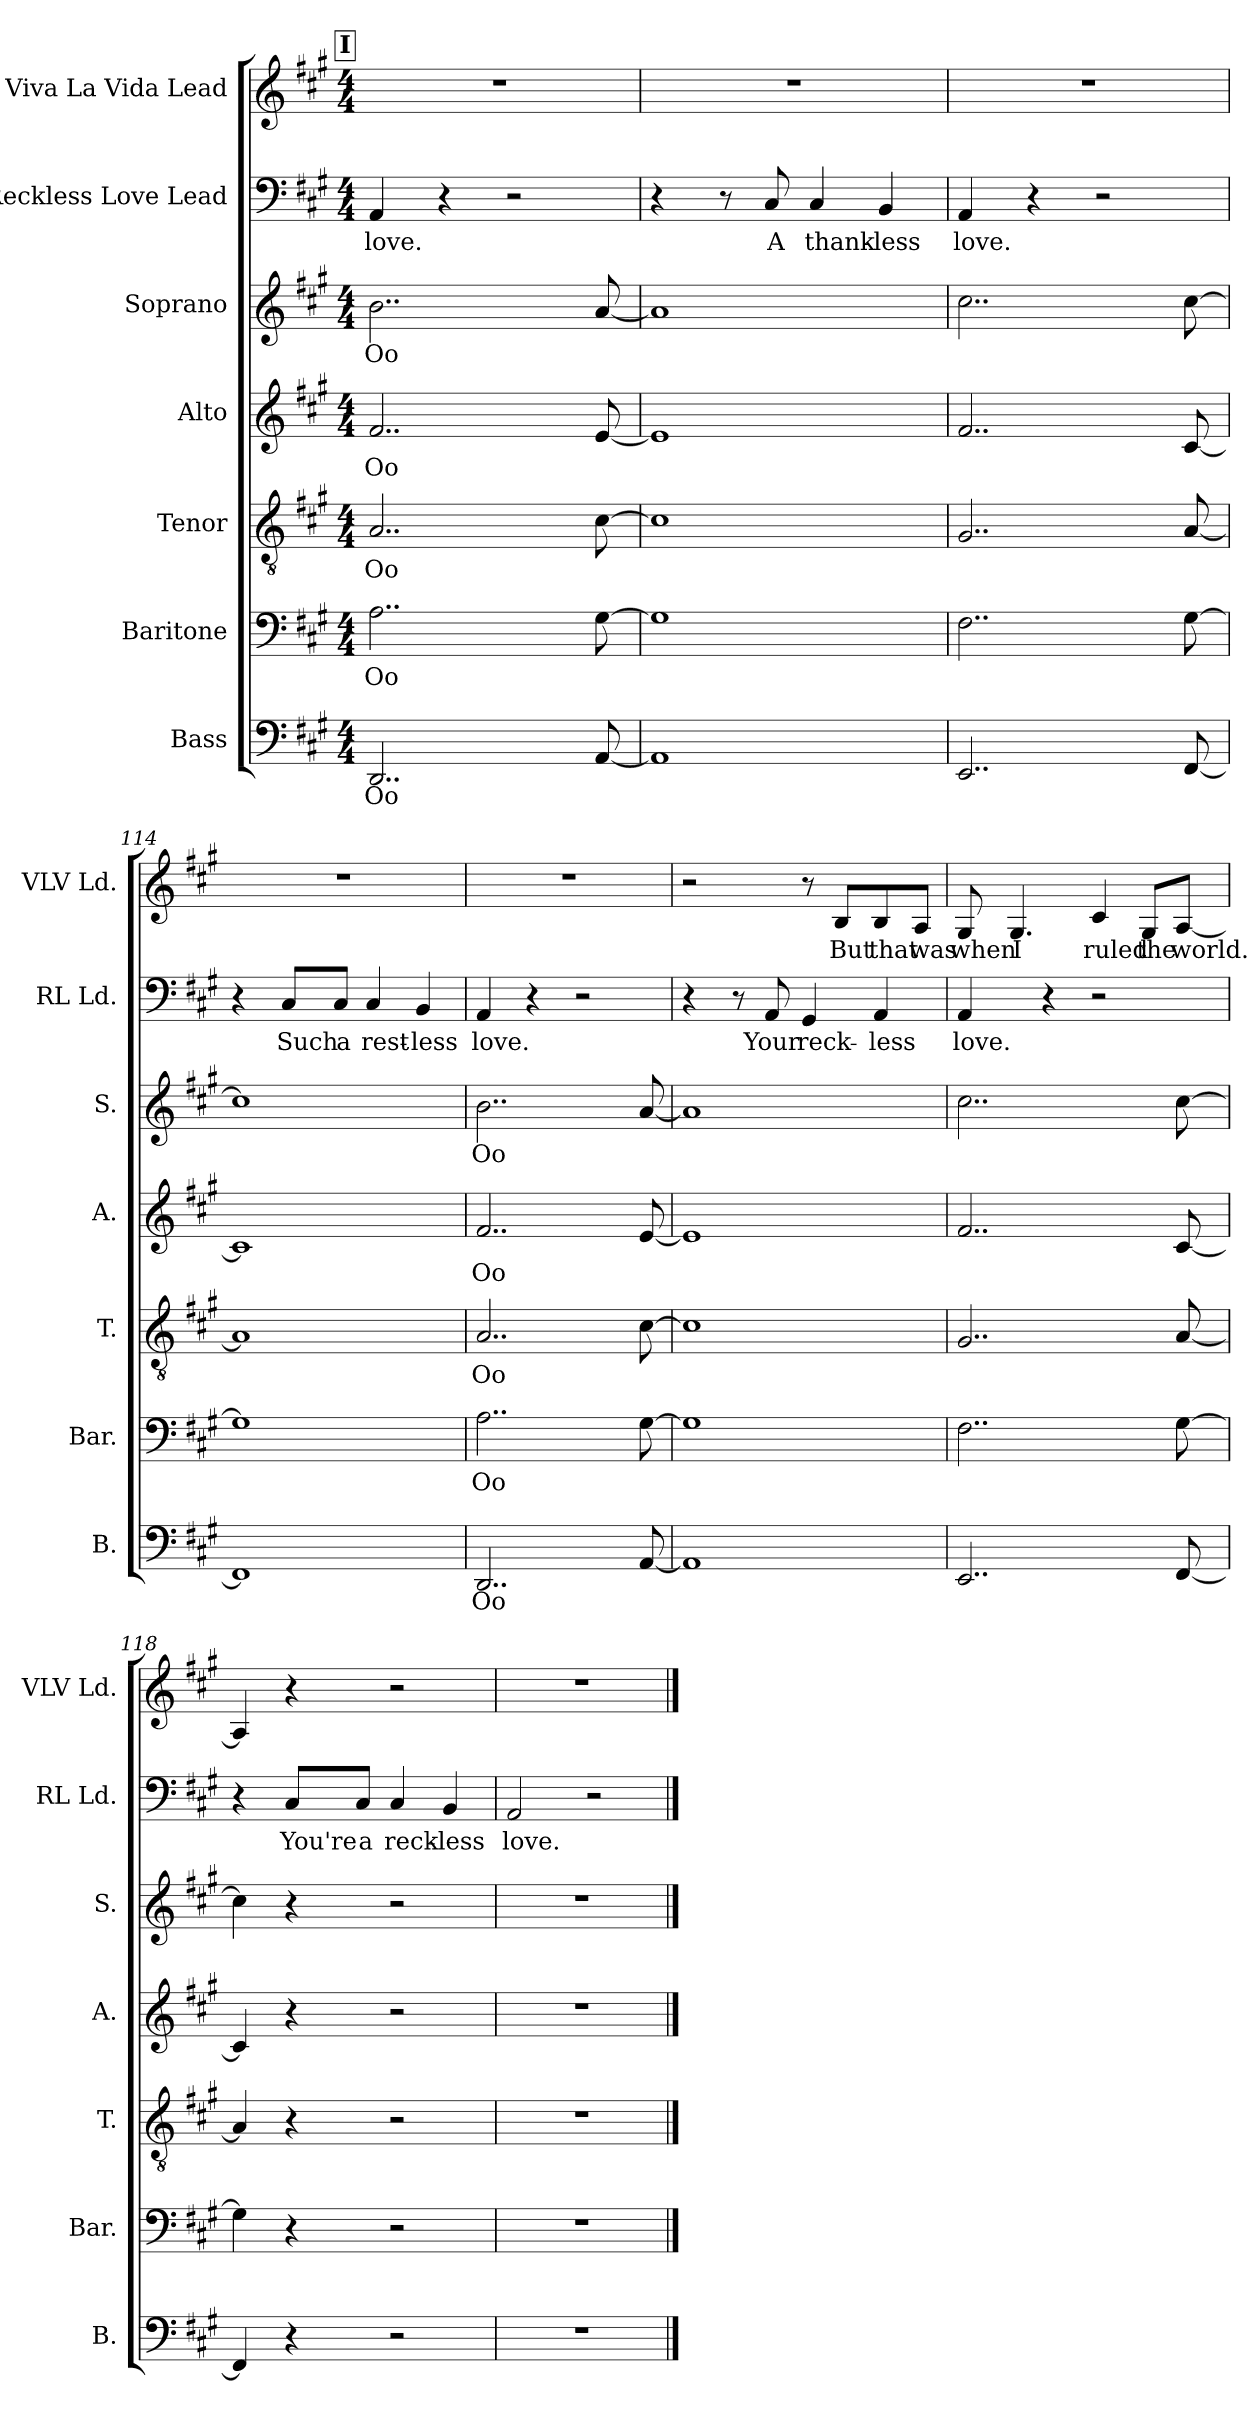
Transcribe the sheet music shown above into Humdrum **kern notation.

**kern	**text	**kern	**text	**kern	**text	**kern	**text	**kern	**text	**kern	**text	**kern	**text
*part7	*part7	*part6	*part6	*part5	*part5	*part4	*part4	*part3	*part3	*part2	*part2	*part1	*part1
*staff7	*staff7	*staff6	*staff6	*staff5	*staff5	*staff4	*staff4	*staff3	*staff3	*staff2	*staff2	*staff1	*staff1
*I"Bass	*	*I"Baritone	*	*I"Tenor	*	*I"Alto	*	*I"Soprano	*	*I"Reckless Love Lead	*	*I"Viva La Vida Lead	*
*I'B.	*	*I'Bar.	*	*I'T.	*	*I'A.	*	*I'S.	*	*I'RL Ld.	*	*I'VLV Ld.	*
*clefF4	*	*clefF4	*	*clefGv2	*	*clefG2	*	*clefG2	*	*clefF4	*	*clefG2	*
*k[f#c#g#]	*	*k[f#c#g#]	*	*k[f#c#g#]	*	*k[f#c#g#]	*	*k[f#c#g#]	*	*k[f#c#g#]	*	*k[f#c#g#]	*
*M4/4	*	*M4/4	*	*M4/4	*	*M4/4	*	*M4/4	*	*M4/4	*	*M4/4	*
!!LO:REH:place=s1:a:B:fs=14:t=I
=111	=111	=111	=111	=111	=111	=111	=111	=111	=111	=111	=111	=111	=111
2..DD/	Oo	2..A\	Oo	2..A/	Oo	2..f#/	Oo	2..b\	Oo	4AA/	love.	1r	.
.	.	.	.	.	.	.	.	.	.	4r	.	.	.
.	.	.	.	.	.	.	.	.	.	2r	.	.	.
[8AA/	.	[8G#\	.	[8c#\	.	[8e/	.	[8a/	.	.	.	.	.
=112	=112	=112	=112	=112	=112	=112	=112	=112	=112	=112	=112	=112	=112
1AA]	.	1G#]	.	1c#]	.	1e]	.	1a]	.	4r	.	1r	.
.	.	.	.	.	.	.	.	.	.	8r	.	.	.
.	.	.	.	.	.	.	.	.	.	8C#/	A	.	.
.	.	.	.	.	.	.	.	.	.	4C#/	thank-	.	.
.	.	.	.	.	.	.	.	.	.	4BB/	-less	.	.
=113	=113	=113	=113	=113	=113	=113	=113	=113	=113	=113	=113	=113	=113
2..EE/	.	2..F#\	.	2..G#/	.	2..f#/	.	2..cc#\	.	4AA/	love.	1r	.
.	.	.	.	.	.	.	.	.	.	4r	.	.	.
.	.	.	.	.	.	.	.	.	.	2r	.	.	.
[8FF#/	.	[8G#\	.	[8A/	.	[8c#/	.	[8cc#\	.	.	.	.	.
=114	=114	=114	=114	=114	=114	=114	=114	=114	=114	=114	=114	=114	=114
1FF#]	.	1G#]	.	1A]	.	1c#]	.	1cc#]	.	4r	.	1r	.
.	.	.	.	.	.	.	.	.	.	8C#/L	Such	.	.
.	.	.	.	.	.	.	.	.	.	8C#/J	a	.	.
.	.	.	.	.	.	.	.	.	.	4C#/	rest-	.	.
.	.	.	.	.	.	.	.	.	.	4BB/	-less	.	.
!!LO:PB:g=z
=115	=115	=115	=115	=115	=115	=115	=115	=115	=115	=115	=115	=115	=115
2..DD/	Oo	2..A\	Oo	2..A/	Oo	2..f#/	Oo	2..b\	Oo	4AA/	love.	1r	.
.	.	.	.	.	.	.	.	.	.	4r	.	.	.
.	.	.	.	.	.	.	.	.	.	2r	.	.	.
[8AA/	.	[8G#\	.	[8c#\	.	[8e/	.	[8a/	.	.	.	.	.
=116	=116	=116	=116	=116	=116	=116	=116	=116	=116	=116	=116	=116	=116
1AA]	.	1G#]	.	1c#]	.	1e]	.	1a]	.	4r	.	2r	.
.	.	.	.	.	.	.	.	.	.	8r	.	.	.
.	.	.	.	.	.	.	.	.	.	8AA/	Your	.	.
.	.	.	.	.	.	.	.	.	.	4GG#/	reck-	8r	.
.	.	.	.	.	.	.	.	.	.	.	.	8B/L	But
.	.	.	.	.	.	.	.	.	.	4AA/	-less	8B/	that
.	.	.	.	.	.	.	.	.	.	.	.	8A/J	was
=117	=117	=117	=117	=117	=117	=117	=117	=117	=117	=117	=117	=117	=117
2..EE/	.	2..F#\	.	2..G#/	.	2..f#/	.	2..cc#\	.	4AA/	love.	8G#/	when
.	.	.	.	.	.	.	.	.	.	.	.	4.G#/	I
.	.	.	.	.	.	.	.	.	.	4r	.	.	.
.	.	.	.	.	.	.	.	.	.	2r	.	4c#/	ruled
.	.	.	.	.	.	.	.	.	.	.	.	8G#/L	the
[8FF#/	.	[8G#\	.	[8A/	.	[8c#/	.	[8cc#\	.	.	.	[8A/J	world.
=118	=118	=118	=118	=118	=118	=118	=118	=118	=118	=118	=118	=118	=118
4FF#/]	.	4G#\]	.	4A/]	.	4c#/]	.	4cc#\]	.	4r	.	4A/]	.
4r	.	4r	.	4r	.	4r	.	4r	.	8C#/L	You're	4r	.
.	.	.	.	.	.	.	.	.	.	8C#/J	a	.	.
2r	.	2r	.	2r	.	2r	.	2r	.	4C#/	reck-	2r	.
.	.	.	.	.	.	.	.	.	.	4BB/	-less	.	.
=119	=119	=119	=119	=119	=119	=119	=119	=119	=119	=119	=119	=119	=119
1r	.	1r	.	1r	.	1r	.	1r	.	2AA/	love.	1r	.
.	.	.	.	.	.	.	.	.	.	2r	.	.	.
==	==	==	==	==	==	==	==	==	==	==	==	==	==
*-	*-	*-	*-	*-	*-	*-	*-	*-	*-	*-	*-	*-	*-
